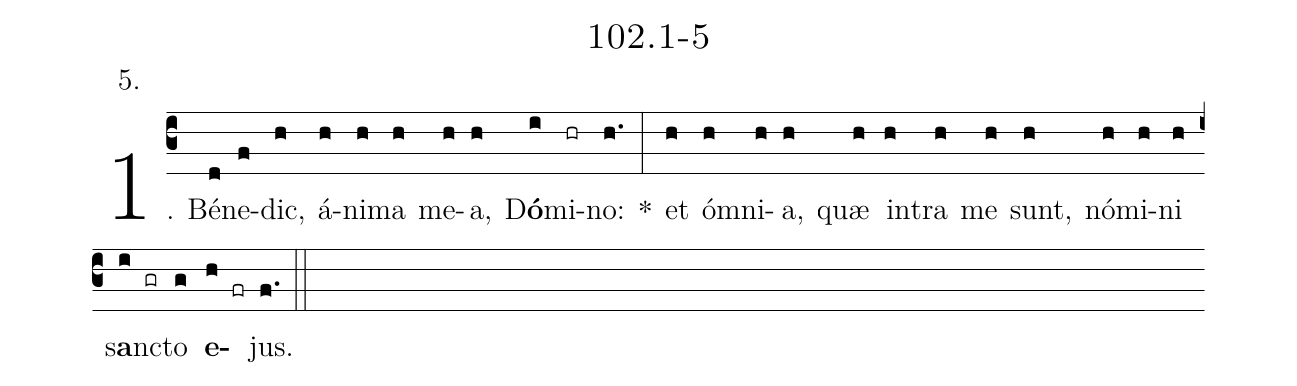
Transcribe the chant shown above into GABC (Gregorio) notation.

name: 102.1-5;
annotation: 5.;
%%
(c3)1. Bé(d)ne(f)dic,(h) á(h)ni(h)ma(h) me(h)a,(h) D<b>ó</b>(i)mi(hr)no:(h.) *(:) et(h) óm(h)ni(h)a,(h) quæ(h) in(h)tra(h) me(h) sunt,(h) nó(h)mi(h)ni(h) s<b>a</b>nc(i gr)to(g) <b>e</b>(h fr)jus.(f.) (::)
